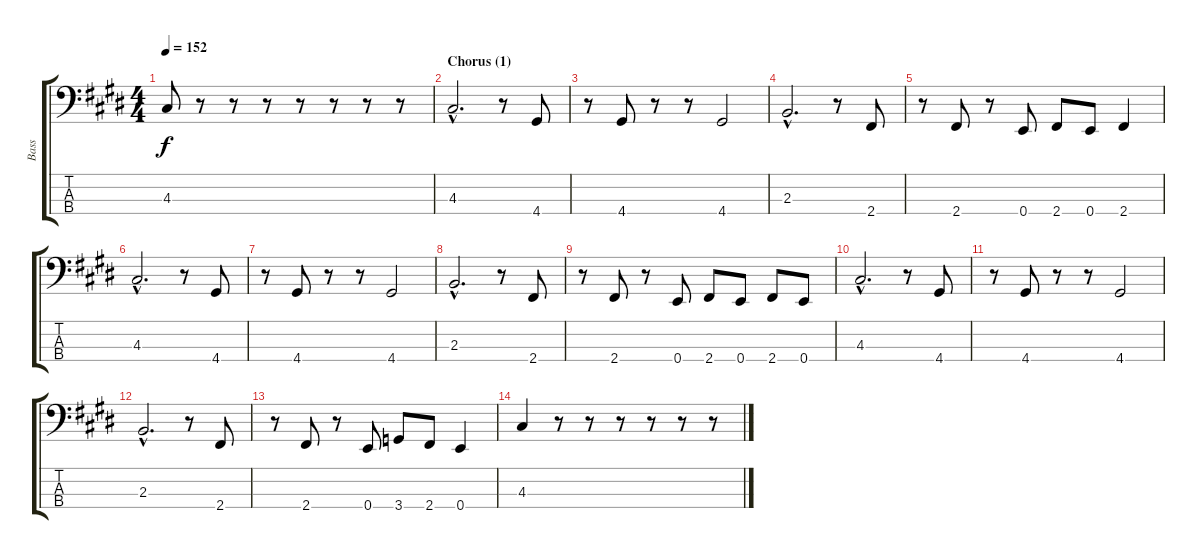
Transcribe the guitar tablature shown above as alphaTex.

\track ("Bass" "Bass") {instrument electricbasspick}
\staff {score tabs}
\tuning (G2 D2 A1 E1) {hide}
\ts (4 4)
\tempo 152
\clef f4
\ks c#minor
4.3.8{dy f} r.8 r.8 r.8 r.8 r.8 r.8 r.8 |
\section ("" "Chorus (1)")
4.3{hac}.2{d} r.8 4.4.8 |
r.8 4.4.8 r.8 r.8 4.4.2 |
2.3{hac}.2{d} r.8 2.4.8 |
r.8 2.4.8 r.8 0.4.8 2.4.8 0.4.8 2.4.4 |
4.3{hac}.2{d} r.8 4.4.8 |
r.8 4.4.8 r.8 r.8 4.4.2 |
2.3{hac}.2{d} r.8 2.4.8 |
r.8 2.4.8 r.8 0.4.8 2.4.8 0.4.8 2.4.8 0.4.8 |
4.3{hac}.2{d} r.8 4.4.8 |
r.8 4.4.8 r.8 r.8 4.4.2 |
2.3{hac}.2{d} r.8 2.4.8 |
r.8 2.4.8 r.8 0.4.8 3.4.8 2.4.8 0.4.4 |
4.3.4 r.8 r.8 r.8 r.8 r.8 r.8
